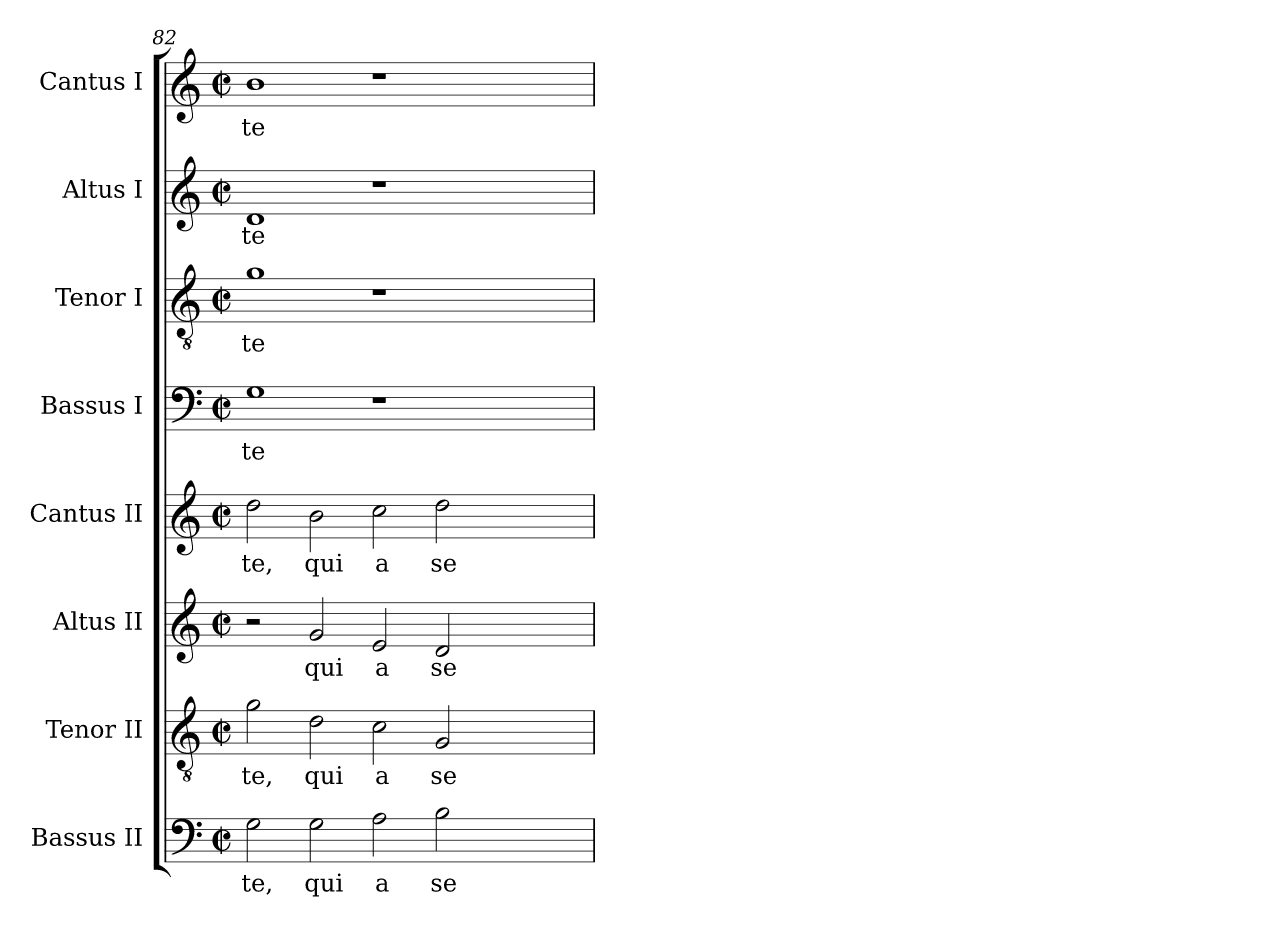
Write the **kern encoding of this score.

**kern	**text	**kern	**text	**kern	**text	**kern	**text	**kern	**text	**kern	**text	**kern	**text	**kern	**text
*part8	*part8	*part7	*part7	*part6	*part6	*part5	*part5	*part4	*part4	*part3	*part3	*part2	*part2	*part1	*part1
*staff8	*staff8	*staff7	*staff7	*staff6	*staff6	*staff5	*staff5	*staff4	*staff4	*staff3	*staff3	*staff2	*staff2	*staff1	*staff1
*I"Bassus II	*	*I"Tenor II	*	*I"Altus II	*	*I"Cantus II	*	*I"Bassus I	*	*I"Tenor I	*	*I"Altus I	*	*I"Cantus I	*
*clefF4	*	*clefGv2	*	*clefG2	*	*clefG2	*	*clefF4	*	*clefGv2	*	*clefG2	*	*clefG2	*
*	*	*	*	*	*	*	*	*	*	*	*	*k[]	*	*	*
*	*	*	*	*	*	*	*	*	*	*	*	*C:	*	*	*
*M2/2	*	*M2/2	*	*M2/2	*	*M2/2	*	*M2/2	*	*M2/2	*	*M2/2	*	*M2/2	*
*met(c|)	*	*met(c|)	*	*met(c|)	*	*met(c|)	*	*met(c|)	*	*met(c|)	*	*met(c|)	*	*met(c|)	*
=82	=82	=82	=82	=82	=82	=82	=82	=82	=82	=82	=82	=82	=82	=82	=82
!	!LO:LY:b:cj	!	!LO:LY:b:cj	!	!	!	!LO:LY:b:cj	!	!LO:LY:b:cj	!	!LO:LY:b:cj	!	!LO:LY:b:cj	!	!LO:LY:b:cj
2G\	te,	2g\	te,	2r	.	2dd\	te,	1G	te	1g	te	1d	-te	1b	te
!	!LO:LY:b:cj	!	!LO:LY:b:cj	!	!LO:LY:b:cj	!	!LO:LY:b:cj	!	!	!	!	!	!	!	!
2G\	qui	2d\	qui	2g/	qui	2b\	qui	.	.	.	.	.	.	.	.
!	!LO:LY:b:cj	!	!LO:LY:b:cj	!	!LO:LY:b:cj	!	!LO:LY:b:cj	!LO:N:vis=1	!	!LO:N:vis=1	!	!LO:N:vis=1	!	!LO:N:vis=1	!
2A\	a	2c\	a	2e/	a	2cc\	a	0r	.	0r	.	0r	.	0r	.
!	!LO:LY:b:cj	!	!LO:LY:b:cj	!	!LO:LY:b:cj	!	!LO:LY:b:cj	!	!	!	!	!	!	!	!
2B\	se	2G/	se	2d/	se	2dd\	se	.	.	.	.	.	.	.	.
1ryy	.	1ryy	.	1ryy	.	1ryy	.	.	.	.	.	.	.	.	.
=	=	=	=	=	=	=	=	=	=	=	=	=	=	=	=
*-	*-	*-	*-	*-	*-	*-	*-	*-	*-	*-	*-	*-	*-	*-	*-
